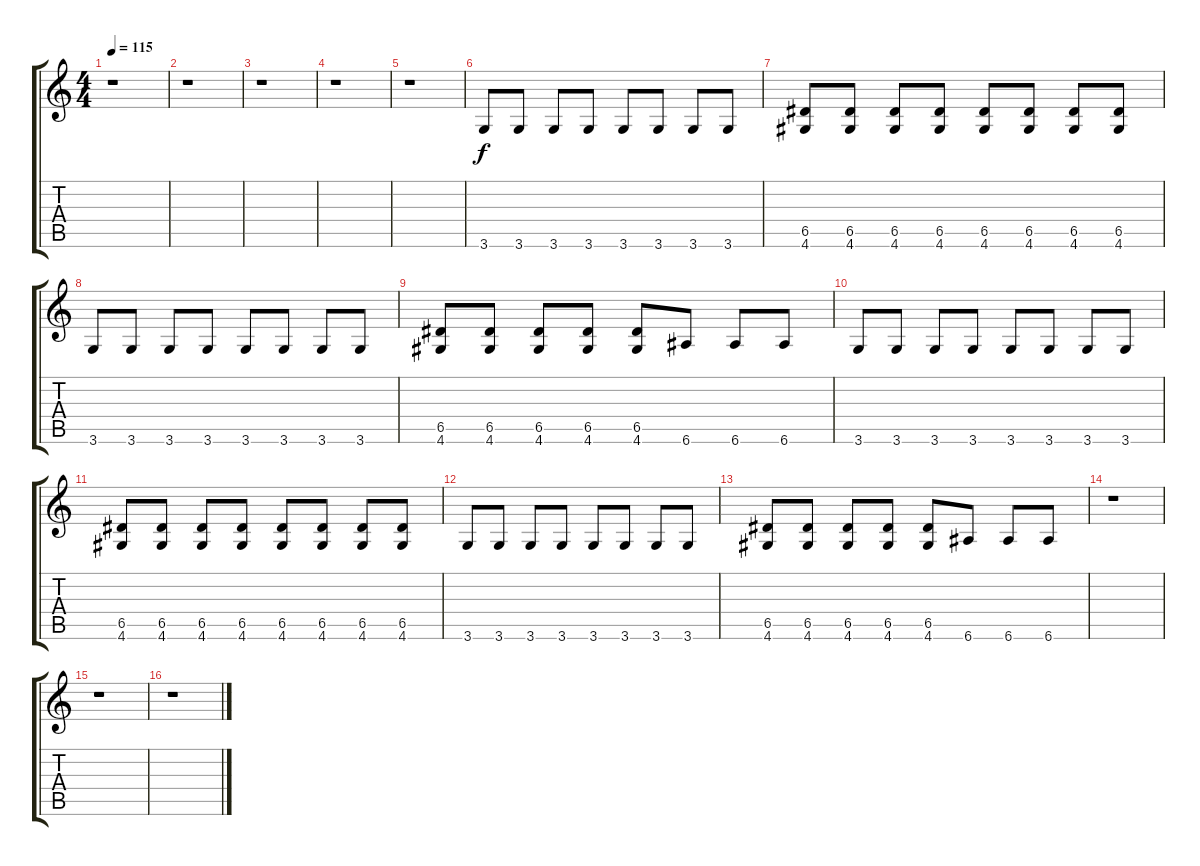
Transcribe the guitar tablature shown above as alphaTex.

\track "" {instrument overdrivenguitar}
\staff {score tabs}
\tuning (E4 B3 G3 D3 A2 E2) {hide}
\ts (4 4)
\tempo 115
\clef g2
\ks c
r.1{dy f} |
r.1 |
r.1 |
r.1 |
r.1 |
3.6.8 3.6.8 3.6.8 3.6.8 3.6.8 3.6.8 3.6.8 3.6.8 |
(6.5 4.6).8 (6.5 4.6).8 (6.5 4.6).8 (6.5 4.6).8 (6.5 4.6).8 (6.5 4.6).8 (6.5 4.6).8 (6.5 4.6).8 |
3.6.8 3.6.8 3.6.8 3.6.8 3.6.8 3.6.8 3.6.8 3.6.8 |
(6.5 4.6).8 (6.5 4.6).8 (6.5 4.6).8 (6.5 4.6).8 (6.5 4.6).8 6.6.8 6.6.8 6.6.8 |
3.6.8 3.6.8 3.6.8 3.6.8 3.6.8 3.6.8 3.6.8 3.6.8 |
(6.5 4.6).8 (6.5 4.6).8 (6.5 4.6).8 (6.5 4.6).8 (6.5 4.6).8 (6.5 4.6).8 (6.5 4.6).8 (6.5 4.6).8 |
3.6.8 3.6.8 3.6.8 3.6.8 3.6.8 3.6.8 3.6.8 3.6.8 |
(6.5 4.6).8 (6.5 4.6).8 (6.5 4.6).8 (6.5 4.6).8 (6.5 4.6).8 6.6.8 6.6.8 6.6.8 |
r.1 |
r.1 |
r.1
